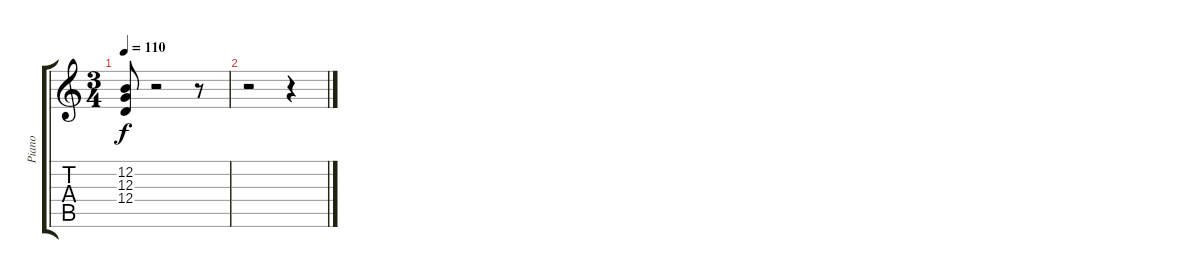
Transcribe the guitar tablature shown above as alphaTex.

\track ("Piano" "Piano") {instrument electricgrandpiano}
\staff {score tabs}
\tuning (E4 B3 G3 D3 A2 E2) {hide}
\ts (3 4)
\tempo 110
\clef g2
\ks c
(12.2 12.3 12.4).8{dy f} r.2 r.8 |
r.2 r.4
